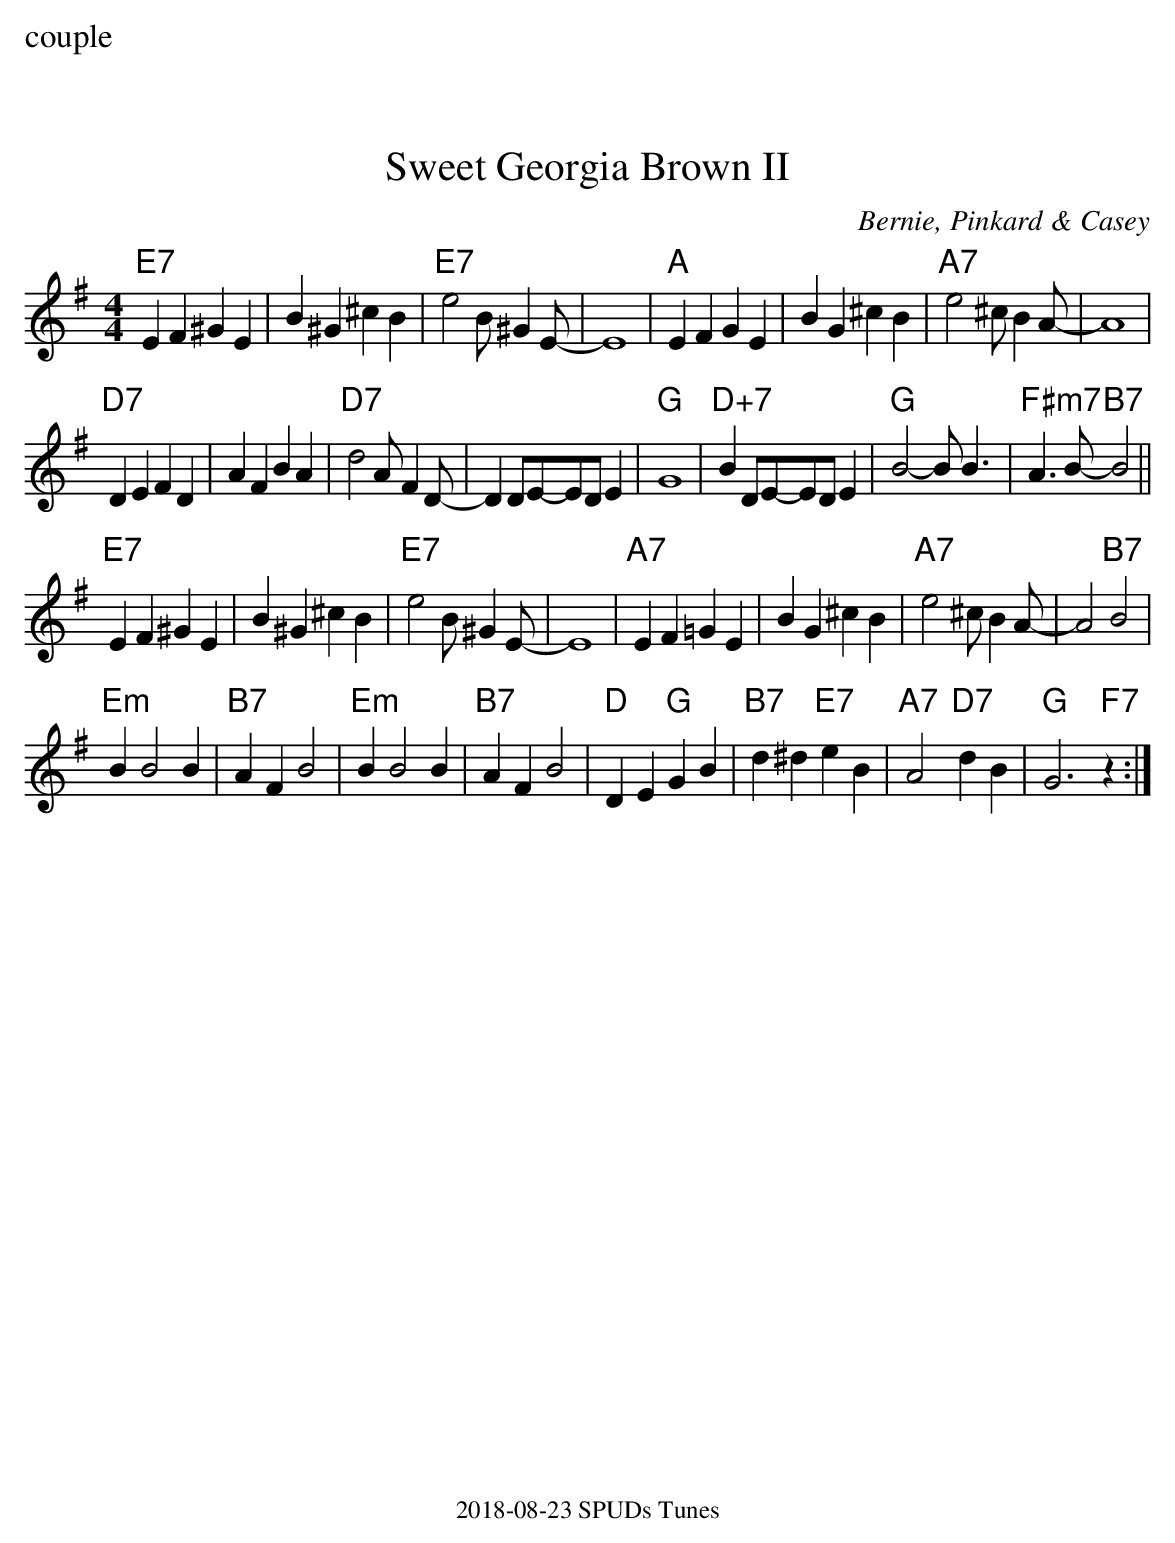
X:1
%%text couple
T:Sweet Georgia Brown II
M:4/4
C:Bernie, Pinkard & Casey
L:1/8
K:G
"E7"E2F2^G2E2|B2^G2 ^c2B2|"E7" e4 B^G2E-|E8|\
"A" E2 F2 G2 E2|B2G2^c2B2|"A7" e4 ^cB2A-|A8|
"D7"D2E2F2D2|A2F2B2A2|"D7"d4 AF2D-|D2DE-EDE2|\
"G"G8|"D+7"B2DE-ED E2|"G"B4-B B3|"F#m7"A3 B-"B7"B4||
"E7"E2 F2 ^G2E2|B2^G2^c2B2|"E7"e4 B ^G2 E-|E8|\
"A7" E2 F2 =G2 E2|B2G2^c2B2|"A7" e4 ^cB2A-|A4"B7"B4 |
"Em"B2B4 B2|"B7"A2F2 B4|"Em"B2B4 B2|"B7"A2F2 B4|\
"D"D2E2 "G"G2B2|"B7"d2^d2 "E7"e2B2|"A7"A4"D7"d2B2|"G"G6" F7"z2 :|
